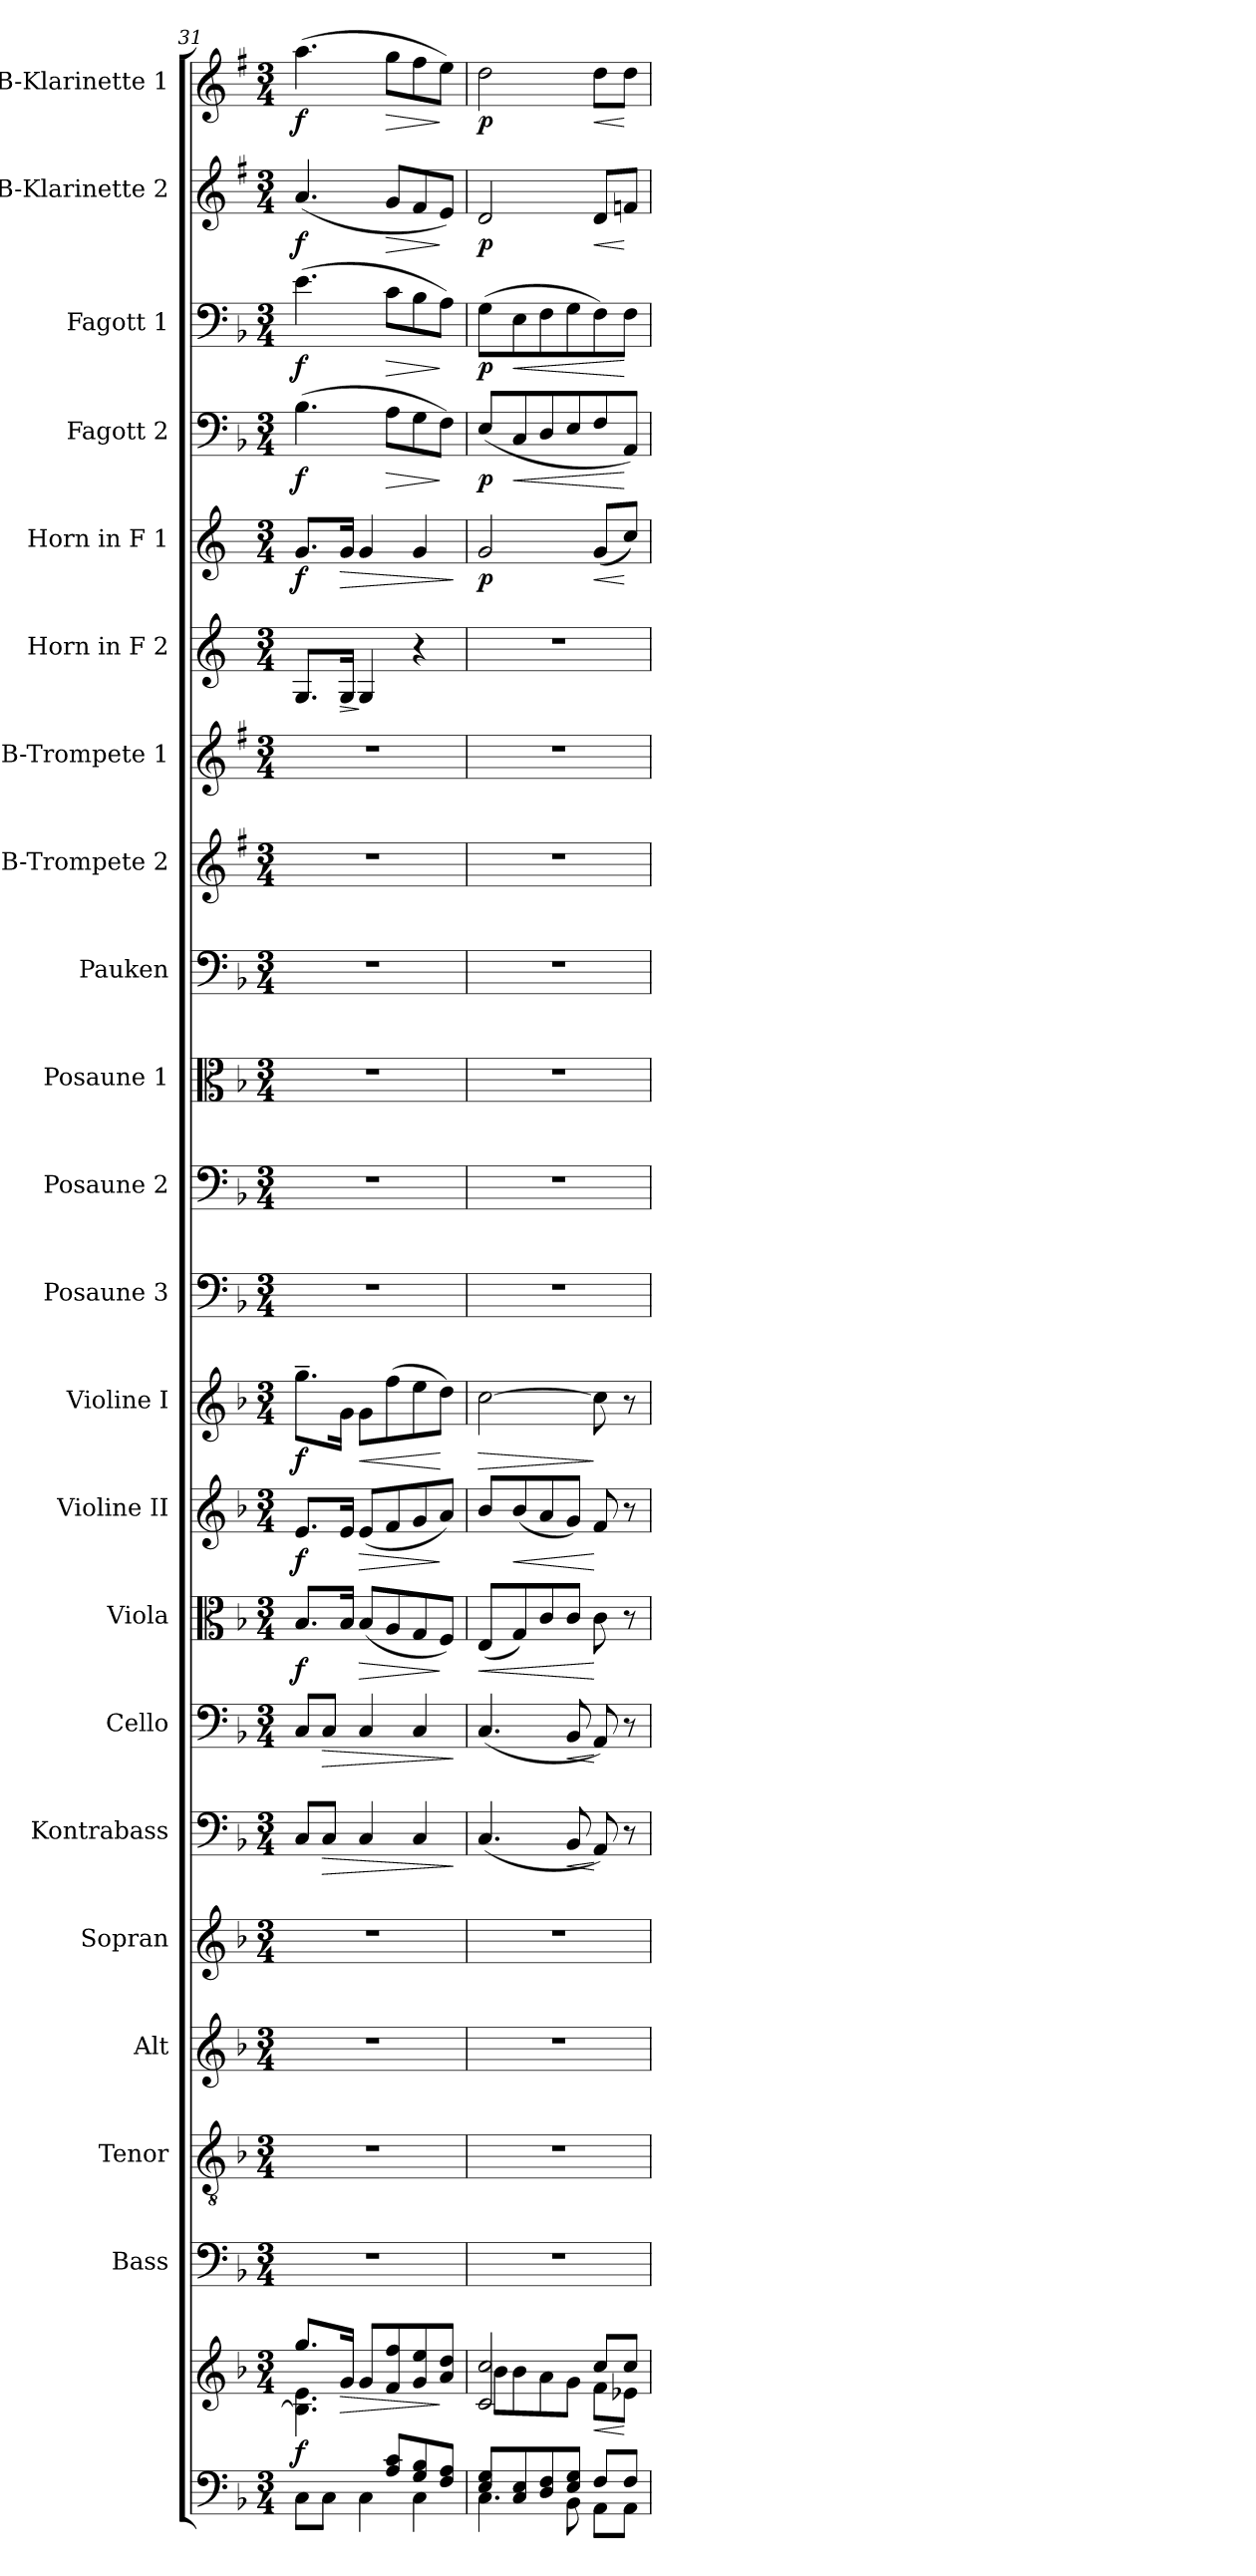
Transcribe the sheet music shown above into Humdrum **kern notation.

**kern	**kern	**dynam	**kern	**kern	**kern	**kern	**kern	**dynam	**kern	**dynam	**kern	**dynam	**kern	**dynam	**kern	**dynam	**kern	**kern	**kern	**kern	**kern	**kern	**kern	**dynam	**kern	**dynam	**kern	**dynam	**kern	**dynam	**kern	**dynam	**kern	**dynam
*part22	*part22	*part22	*part21	*part20	*part19	*part18	*part17	*part17	*part16	*part16	*part15	*part15	*part14	*part14	*part13	*part13	*part12	*part11	*part10	*part9	*part8	*part7	*part6	*part6	*part5	*part5	*part4	*part4	*part3	*part3	*part2	*part2	*part1	*part1
*staff23	*staff22	*staff22/23	*staff21	*staff20	*staff19	*staff18	*staff17	*staff17	*staff16	*staff16	*staff15	*staff15	*staff14	*staff14	*staff13	*staff13	*staff12	*staff11	*staff10	*staff9	*staff8	*staff7	*staff6	*staff6	*staff5	*staff5	*staff4	*staff4	*staff3	*staff3	*staff2	*staff2	*staff1	*staff1
*	*	*	*I"Bass	*I"Tenor	*I"Alt	*I"Sopran	*I"Kontrabass	*	*I"Cello	*	*I"Viola	*	*I"Violine II	*	*I"Violine I	*	*I"Posaune 3	*I"Posaune 2	*I"Posaune 1	*I"Pauken	*I"B-Trompete 2	*I"B-Trompete 1	*I"Horn in F 2	*	*I"Horn in F 1	*	*I"Fagott 2	*	*I"Fagott 1	*	*I"B-Klarinette 2	*	*I"B-Klarinette 1	*
*	*	*	*I'B.	*I'T.	*I'A.	*I'S.	*I'Kb.	*	*	*	*I'Vla.	*	*I'Vl. II	*	*I'Vl. I	*	*I'Pos. 3	*I'Pos. 2	*I'Pos. 1	*I'Pk.	*I'B Trp. 2	*I'B Trp. 1	*	*	*	*	*I'Fg. 2	*	*I'Fg. 1	*	*I'B Kl. 2	*	*I'B Kl. 1	*
!!LO:PB:g=z
*clefF4	*clefG2	*	*clefF4	*clefGv2	*clefG2	*clefG2	*clefF4	*	*clefF4	*	*clefC3	*	*clefG2	*	*clefG2	*	*clefF4	*clefF4	*clefC3	*clefF4	*clefG2	*clefG2	*clefG2	*	*clefG2	*	*clefF4	*	*clefF4	*	*clefG2	*	*clefG2	*
*	*	*	*	*	*	*	*ITrd7c12	*	*	*	*	*	*	*	*	*	*	*	*	*	*ITrd1c2	*ITrd1c2	*ITrd4c7	*	*ITrd4c7	*	*	*	*	*	*ITrd1c2	*	*ITrd1c2	*
*k[b-]	*k[b-]	*	*k[b-]	*k[b-]	*k[b-]	*k[b-]	*k[b-]	*	*k[b-]	*	*k[b-]	*	*k[b-]	*	*k[b-]	*	*k[b-]	*k[b-]	*k[b-]	*k[b-]	*k[b-]	*k[b-]	*k[b-]	*	*k[b-]	*	*k[b-]	*	*k[b-]	*	*k[b-]	*	*k[b-]	*
*F:	*F:	*	*F:	*F:	*F:	*F:	*F:	*	*F:	*	*F:	*	*F:	*	*F:	*	*F:	*F:	*F:	*F:	*F:	*F:	*F:	*	*F:	*	*F:	*	*F:	*	*F:	*	*F:	*
*M3/4	*M3/4	*	*M3/4	*M3/4	*M3/4	*M3/4	*M3/4	*	*M3/4	*	*M3/4	*	*M3/4	*	*M3/4	*	*M3/4	*M3/4	*M3/4	*M3/4	*M3/4	*M3/4	*M3/4	*	*M3/4	*	*M3/4	*	*M3/4	*	*M3/4	*	*M3/4	*
=31	=31	=31	=31	=31	=31	=31	=31	=31	=31	=31	=31	=31	=31	=31	=31	=31	=31	=31	=31	=31	=31	=31	=31	=31	=31	=31	=31	=31	=31	=31	=31	=31	=31	=31
*^	*^	*	*	*	*	*	*	*	*	*	*	*	*	*	*	*	*	*	*	*	*	*	*	*	*	*	*	*	*	*	*	*	*	*
!	!	!	!	!LO:DY:b	!	!	!	!	!	!	!	!	!	!LO:DY:b	!	!LO:DY:b	!	!LO:DY:b	!	!	!	!	!	!	!	!	!	!LO:DY:b	!	!LO:DY:b	!	!LO:DY:b	!	!LO:DY:b	!	!LO:DY:b
4.ryy	8C\L	8.gg/L	4.B-\] 4.e\	f	2.r	2.r	2.r	2.r	8CC/L	.	8C/L	.	8.B-/L	f	8.e/L	f	8.gg~>\L	f	2.r	2.r	2.r	2.r	2.r	2.r	8.C/L	.	8.c/L	f	(>4.B-\	f	(>4.e\	f	(<4.g/	f	(>4.gg\	f
!	!	!	!	!	!	!	!	!	!	!LO:HP:b	!	!LO:HP:b	!	!	!	!	!	!	!	!	!	!	!	!	!	!	!	!	!	!	!	!	!	!	!	!
.	8C\J	.	.	.	.	.	.	.	8CC/J	>	8C/J	>	.	.	.	.	.	.	.	.	.	.	.	.	.	.	.	.	.	.	.	.	.	.	.	.
!	!	!	!	!LO:HP:b	!	!	!	!	!	!	!	!	!	!	!	!	!	!	!	!	!	!	!	!	!	!LO:HP:b	!	!LO:HP:b	!	!	!	!	!	!	!	!
.	.	16g/Jk	.	>	.	.	.	.	.	.	.	.	16B-/Jk	.	16e/Jk	.	16g\Jk	.	.	.	.	.	.	.	16C/Jk	>	16c/Jk	>	.	.	.	.	.	.	.	.
!	!	!	!	!	!	!	!	!	!	!	!	!	!	!LO:HP:b	!	!LO:HP:b	!	!LO:HP:b	!	!	!	!	!	!	!	!	!	!	!	!	!	!	!	!	!	!
.	4C\	8g/L	.	.	.	.	.	.	4CC/	.	4C/	.	(<8B-/L	>	(<8e/L	>	8g\L	<	.	.	.	.	.	.	4C/	]	4c/	.	.	.	.	.	.	.	.	.
!	!	!	!	!	!	!	!	!	!	!	!	!	!	!	!	!	!	!	!	!	!	!	!	!	!	!	!	!	!	!LO:HP:b	!	!LO:HP:b	!	!LO:HP:b	!	!LO:HP:b
8A/ 8c/L	.	8f/ 8ff/	4.ryy	.	.	.	.	.	.	.	.	.	8A/	.	8f/	.	(>8ff\	.	.	.	.	.	.	.	.	.	.	.	8A\L	>	8c\L	>	8f/L	>	8ff\L	>
8G/ 8B-/	4C\	8g/ 8ee/	.	.	.	.	.	.	4CC/	.	4C/	.	8G/	.	8g/	.	8ee\	.	.	.	.	.	.	.	4r	.	4c/	.	8G\	.	8B-\	.	8e/	.	8ee\	.
8F/ 8A/J	.	8a/ 8dd/J	.	]	.	.	.	.	.	.	.	.	8F/J)	]	8a/J)	]	8dd\J)	[	.	.	.	.	.	.	.	.	.	.	8F\J)	]	8A\J)	]	8d/J)	]	8dd\J)	]
*v	*v	*	*	*	*	*	*	*	*	*	*	*	*	*	*	*	*	*	*	*	*	*	*	*	*	*	*	*	*	*	*	*	*	*	*	*
*	*v	*v	*	*	*	*	*	*	*	*	*	*	*	*	*	*	*	*	*	*	*	*	*	*	*	*	*	*	*	*	*	*	*	*	*
.	.	.	.	.	.	.	.	]	.	]	.	.	.	.	.	.	.	.	.	.	.	.	.	.	.	]	.	.	.	.	.	.	.	.
=32	=32	=32	=32	=32	=32	=32	=32	=32	=32	=32	=32	=32	=32	=32	=32	=32	=32	=32	=32	=32	=32	=32	=32	=32	=32	=32	=32	=32	=32	=32	=32	=32	=32	=32
*^	*^	*	*	*	*	*	*	*	*	*	*	*	*	*	*	*	*	*	*	*	*	*	*	*	*	*	*	*	*	*	*	*	*	*
!	!	!	!	!	!	!	!	!	!	!	!	!	!	!LO:HP:b	!	!	!	!LO:HP:b	!	!	!	!	!	!	!	!	!	!LO:DY:b	!	!LO:DY:b	!	!LO:DY:b	!	!LO:DY:b	!	!LO:DY:b
8E/ 8G/L	4.C\	2c/ 2cc/	8b-\L	.	2.r	2.r	2.r	2.r	(<4.CC/	.	(<4.C/	.	(<8E/L	<	8b-/L	.	[2cc\	>	2.r	2.r	2.r	2.r	2.r	2.r	2.r	.	2c/	p	(<8E/L	p	(>8G\L	p	2c/	p	2cc\	p
!	!	!	!	!	!	!	!	!	!	!	!	!	!	!	!	!LO:HP:b	!	!	!	!	!	!	!	!	!	!	!	!	!	!LO:HP:b	!	!LO:HP:b	!	!	!	!
8C/ 8E/	.	.	8b-\	.	.	.	.	.	.	.	.	.	8G/)	.	(<8b-/	<	.	.	.	.	.	.	.	.	.	.	.	.	8C/	<	8E\	<	.	.	.	.
8D/ 8F/	.	.	8a\	.	.	.	.	.	.	.	.	.	8c/	.	8a/	.	.	.	.	.	.	.	.	.	.	.	.	.	8D/	.	8F\	.	.	.	.	.
!	!	!	!	!	!	!	!	!	!	!LO:HP:b	!	!LO:HP:b	!	!	!	!	!	!	!	!	!	!	!	!	!	!	!	!	!	!	!	!	!	!	!	!
8E/ 8G/J	8BB-\	.	8g\J	.	.	.	.	.	8BBB-/	<	8BB-/	<	8c/J	.	8g/J)	.	.	.	.	.	.	.	.	.	.	.	.	.	8E/	.	8G\	.	.	.	.	.
!	!	!	!	!LO:HP:b	!	!	!	!	!	!	!	!	!	!	!	!	!	!	!	!	!	!	!	!	!	!	!	!LO:HP:b	!	!	!	!	!	!LO:HP:b	!	!LO:HP:b
8F/L	8AA\L	8cc/L	8f\L	<	.	.	.	.	8AAA/)	[	8AA/)	[	8c\	[	8f/	[	8cc\]	]	.	.	.	.	.	.	.	.	(<8c/L	<	8F/	.	8F\)	.	8c/L	<	8cc\L	<
8F/J	8AA\J	8cc/J	8e-X\J	[	.	.	.	.	8r	.	8r	.	8r	.	8r	.	8r	.	.	.	.	.	.	.	.	.	8f/J)	[	8AA/J)	[	8F\J	[	8e-X/J	[	8cc\J	[
*v	*v	*	*	*	*	*	*	*	*	*	*	*	*	*	*	*	*	*	*	*	*	*	*	*	*	*	*	*	*	*	*	*	*	*	*	*
*	*v	*v	*	*	*	*	*	*	*	*	*	*	*	*	*	*	*	*	*	*	*	*	*	*	*	*	*	*	*	*	*	*	*	*	*
=	=	=	=	=	=	=	=	=	=	=	=	=	=	=	=	=	=	=	=	=	=	=	=	=	=	=	=	=	=	=	=	=	=	=
*-	*-	*-	*-	*-	*-	*-	*-	*-	*-	*-	*-	*-	*-	*-	*-	*-	*-	*-	*-	*-	*-	*-	*-	*-	*-	*-	*-	*-	*-	*-	*-	*-	*-	*-
